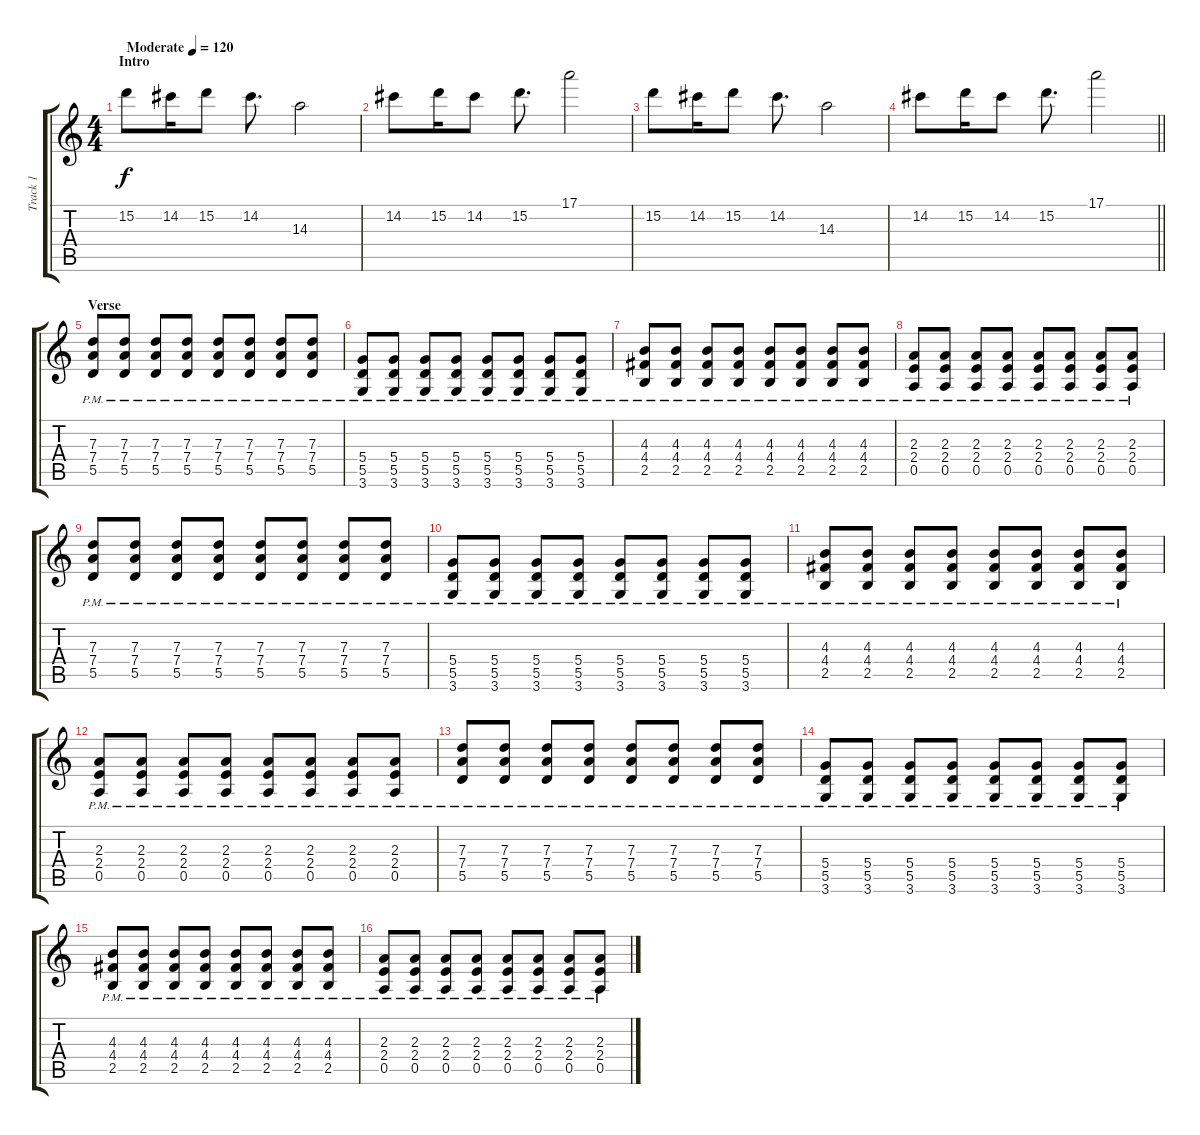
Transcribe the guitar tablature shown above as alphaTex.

\track ("Track 1" "Track 1") {instrument overdrivenguitar}
\staff {score tabs}
\tuning (E4 B3 G3 D3 A2 E2) {hide}
\ts (4 4)
\section ("" "Intro")
\tempo (120 "Moderate")
\clef g2
\ks c
15.2.8{dy f instrument overdrivenguitar} 14.2.16 15.2.8 14.2.8{d} 14.3.2 |
14.2.8 15.2.16 14.2.8 15.2.8{d} 17.1.2 |
15.2.8 14.2.16 15.2.8 14.2.8{d} 14.3.2 |
\barLineRight lightlight
14.2.8 15.2.16 14.2.8 15.2.8{d} 17.1.2 |
\section ("" "Verse")
(7.3{pm} 7.4{pm} 5.5{pm}).8 (7.3{pm} 7.4{pm} 5.5{pm}).8 (7.3{pm} 7.4{pm} 5.5{pm}).8 (7.3{pm} 7.4{pm} 5.5{pm}).8 (7.3{pm} 7.4{pm} 5.5{pm}).8 (7.3{pm} 7.4{pm} 5.5{pm}).8 (7.3{pm} 7.4{pm} 5.5{pm}).8 (7.3{pm} 7.4{pm} 5.5{pm}).8 |
(5.4{pm} 5.5{pm} 3.6{pm}).8 (5.4{pm} 5.5{pm} 3.6{pm}).8 (5.4{pm} 5.5{pm} 3.6{pm}).8 (5.4{pm} 5.5{pm} 3.6{pm}).8 (5.4{pm} 5.5{pm} 3.6{pm}).8 (5.4{pm} 5.5{pm} 3.6{pm}).8 (5.4{pm} 5.5{pm} 3.6{pm}).8 (5.4{pm} 5.5{pm} 3.6{pm}).8 |
(4.3{pm} 4.4{pm} 2.5{pm}).8 (4.3{pm} 4.4{pm} 2.5{pm}).8 (4.3{pm} 4.4{pm} 2.5{pm}).8 (4.3{pm} 4.4{pm} 2.5{pm}).8 (4.3{pm} 4.4{pm} 2.5{pm}).8 (4.3{pm} 4.4{pm} 2.5{pm}).8 (4.3{pm} 4.4{pm} 2.5{pm}).8 (4.3{pm} 4.4{pm} 2.5{pm}).8 |
(2.3{pm} 2.4{pm} 0.5{pm}).8 (2.3{pm} 2.4{pm} 0.5{pm}).8 (2.3{pm} 2.4{pm} 0.5{pm}).8 (2.3{pm} 2.4{pm} 0.5{pm}).8 (2.3{pm} 2.4{pm} 0.5{pm}).8 (2.3{pm} 2.4{pm} 0.5{pm}).8 (2.3{pm} 2.4{pm} 0.5{pm}).8 (2.3{pm} 2.4{pm} 0.5{pm}).8 |
(7.3{pm} 7.4{pm} 5.5{pm}).8 (7.3{pm} 7.4{pm} 5.5{pm}).8 (7.3{pm} 7.4{pm} 5.5{pm}).8 (7.3{pm} 7.4{pm} 5.5{pm}).8 (7.3{pm} 7.4{pm} 5.5{pm}).8 (7.3{pm} 7.4{pm} 5.5{pm}).8 (7.3{pm} 7.4{pm} 5.5{pm}).8 (7.3{pm} 7.4{pm} 5.5{pm}).8 |
(5.4{pm} 5.5{pm} 3.6{pm}).8 (5.4{pm} 5.5{pm} 3.6{pm}).8 (5.4{pm} 5.5{pm} 3.6{pm}).8 (5.4{pm} 5.5{pm} 3.6{pm}).8 (5.4{pm} 5.5{pm} 3.6{pm}).8 (5.4{pm} 5.5{pm} 3.6{pm}).8 (5.4{pm} 5.5{pm} 3.6{pm}).8 (5.4{pm} 5.5{pm} 3.6{pm}).8 |
(4.3{pm} 4.4{pm} 2.5{pm}).8 (4.3{pm} 4.4{pm} 2.5{pm}).8 (4.3{pm} 4.4{pm} 2.5{pm}).8 (4.3{pm} 4.4{pm} 2.5{pm}).8 (4.3{pm} 4.4{pm} 2.5{pm}).8 (4.3{pm} 4.4{pm} 2.5{pm}).8 (4.3{pm} 4.4{pm} 2.5{pm}).8 (4.3{pm} 4.4{pm} 2.5{pm}).8 |
(2.3{pm} 2.4{pm} 0.5{pm}).8 (2.3{pm} 2.4{pm} 0.5{pm}).8 (2.3{pm} 2.4{pm} 0.5{pm}).8 (2.3{pm} 2.4{pm} 0.5{pm}).8 (2.3{pm} 2.4{pm} 0.5{pm}).8 (2.3{pm} 2.4{pm} 0.5{pm}).8 (2.3{pm} 2.4{pm} 0.5{pm}).8 (2.3{pm} 2.4{pm} 0.5{pm}).8 |
(7.3{pm} 7.4{pm} 5.5{pm}).8 (7.3{pm} 7.4{pm} 5.5{pm}).8 (7.3{pm} 7.4{pm} 5.5{pm}).8 (7.3{pm} 7.4{pm} 5.5{pm}).8 (7.3{pm} 7.4{pm} 5.5{pm}).8 (7.3{pm} 7.4{pm} 5.5{pm}).8 (7.3{pm} 7.4{pm} 5.5{pm}).8 (7.3{pm} 7.4{pm} 5.5{pm}).8 |
(5.4{pm} 5.5{pm} 3.6{pm}).8 (5.4{pm} 5.5{pm} 3.6{pm}).8 (5.4{pm} 5.5{pm} 3.6{pm}).8 (5.4{pm} 5.5{pm} 3.6{pm}).8 (5.4{pm} 5.5{pm} 3.6{pm}).8 (5.4{pm} 5.5{pm} 3.6{pm}).8 (5.4{pm} 5.5{pm} 3.6{pm}).8 (5.4{pm} 5.5{pm} 3.6{pm}).8 |
(4.3{pm} 4.4{pm} 2.5{pm}).8 (4.3{pm} 4.4{pm} 2.5{pm}).8 (4.3{pm} 4.4{pm} 2.5{pm}).8 (4.3{pm} 4.4{pm} 2.5{pm}).8 (4.3{pm} 4.4{pm} 2.5{pm}).8 (4.3{pm} 4.4{pm} 2.5{pm}).8 (4.3{pm} 4.4{pm} 2.5{pm}).8 (4.3{pm} 4.4{pm} 2.5{pm}).8 |
(2.3{pm} 2.4{pm} 0.5{pm}).8 (2.3{pm} 2.4{pm} 0.5{pm}).8 (2.3{pm} 2.4{pm} 0.5{pm}).8 (2.3{pm} 2.4{pm} 0.5{pm}).8 (2.3{pm} 2.4{pm} 0.5{pm}).8 (2.3{pm} 2.4{pm} 0.5{pm}).8 (2.3{pm} 2.4{pm} 0.5{pm}).8 (2.3{pm} 2.4{pm} 0.5{pm}).8
